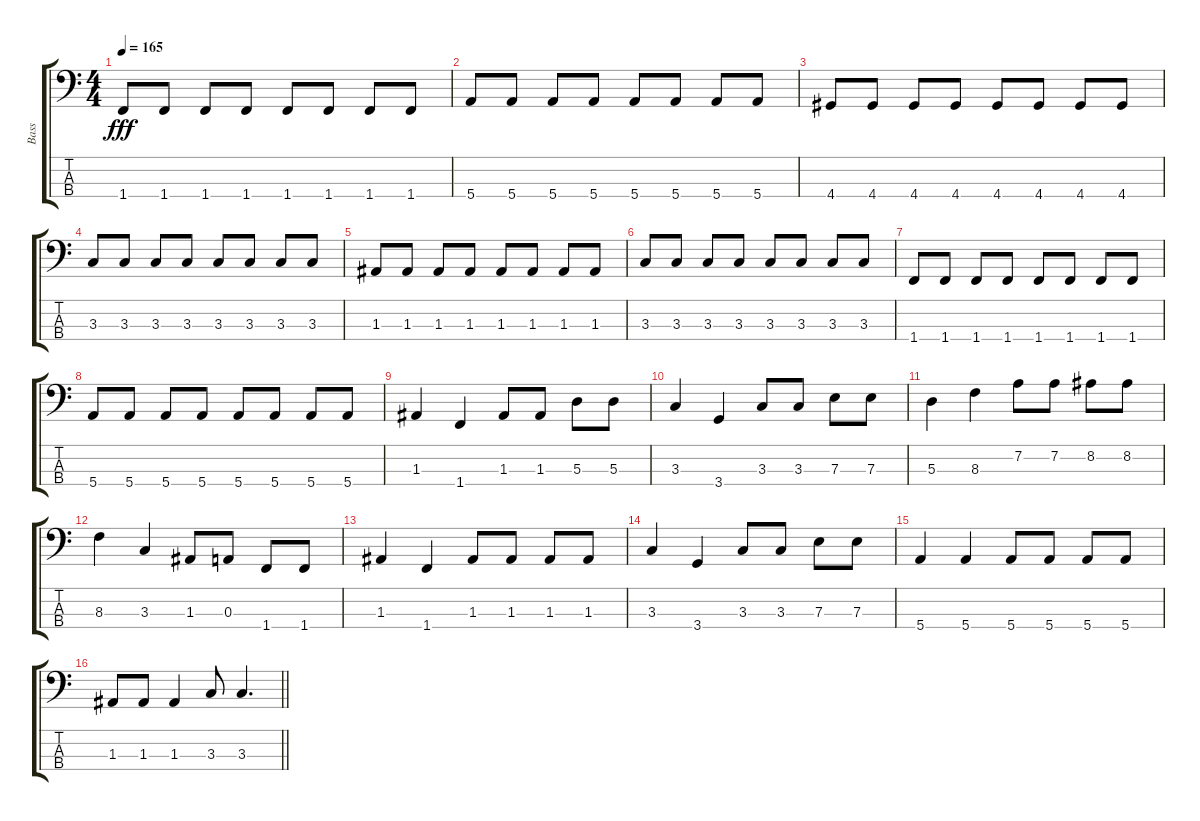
\track ("Bass" "Bass") {instrument electricbasspick}
\staff {score tabs}
\tuning (G2 D2 A1 E1) {hide}
\ts (4 4)
\tempo 165
\clef f4
\ks c
1.4.8{dy fff} 1.4.8 1.4.8 1.4.8 1.4.8 1.4.8 1.4.8 1.4.8 |
5.4.8 5.4.8 5.4.8 5.4.8 5.4.8 5.4.8 5.4.8 5.4.8 |
4.4.8 4.4.8 4.4.8 4.4.8 4.4.8 4.4.8 4.4.8 4.4.8 |
3.3.8 3.3.8 3.3.8 3.3.8 3.3.8 3.3.8 3.3.8 3.3.8 |
1.3.8 1.3.8 1.3.8 1.3.8 1.3.8 1.3.8 1.3.8 1.3.8 |
3.3.8 3.3.8 3.3.8 3.3.8 3.3.8 3.3.8 3.3.8 3.3.8 |
1.4.8 1.4.8 1.4.8 1.4.8 1.4.8 1.4.8 1.4.8 1.4.8 |
5.4.8 5.4.8 5.4.8 5.4.8 5.4.8 5.4.8 5.4.8 5.4.8 |
1.3.4 1.4.4 1.3.8 1.3.8 5.3.8 5.3.8 |
3.3.4 3.4.4 3.3.8 3.3.8 7.3.8 7.3.8 |
5.3.4 8.3.4 7.2.8 7.2.8 8.2.8 8.2.8 |
8.3.4 3.3.4 1.3.8 0.3.8 1.4.8 1.4.8 |
1.3.4 1.4.4 1.3.8 1.3.8 1.3.8 1.3.8 |
3.3.4 3.4.4 3.3.8 3.3.8 7.3.8 7.3.8 |
5.4.4 5.4.4 5.4.8 5.4.8 5.4.8 5.4.8 |
\barLineRight lightlight
1.3.8 1.3.8 1.3.4 3.3.8 3.3.4{d}
